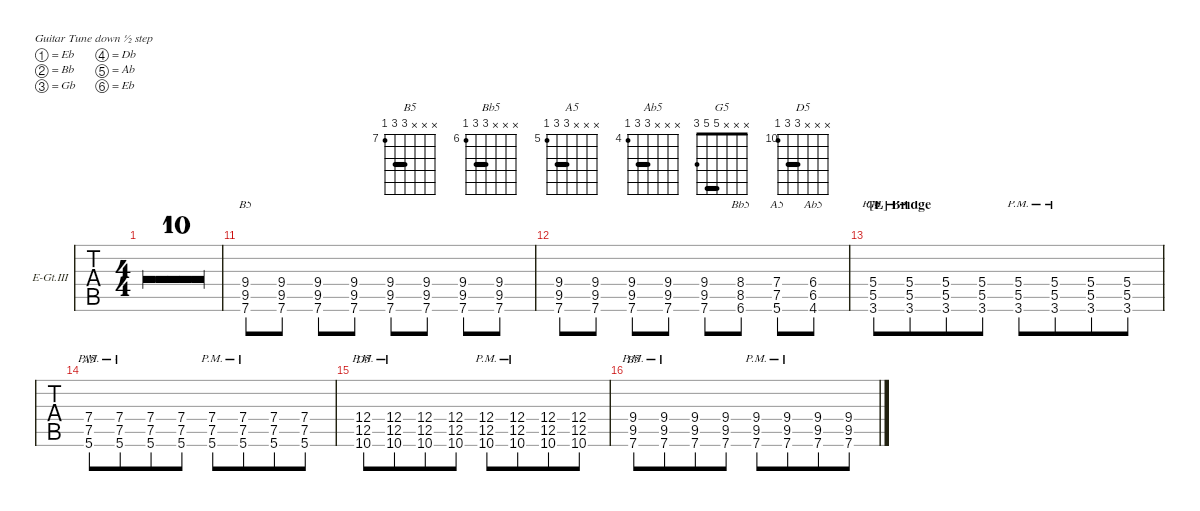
\hideDynamics
\bracketExtendMode nobrackets
\firstSystemTrackNameOrientation horizontal
\otherSystemsTrackNameOrientation horizontal
\track ("E.Guitar III (Left)" "E-Gt.III") {multiBarRest instrument overdrivenguitar}
\staff {tabs}
\tuning (Eb4 Bb3 Gb3 Db3 Ab2 Eb2)
\chord ("B5" x x x 9 9 7) {firstfret 7 barre 9}
\chord ("Bb5" x x x 8 8 6) {firstfret 6 barre 8}
\chord ("A5" x x x 7 7 5) {firstfret 5 barre 7}
\chord ("Ab5" x x x 6 6 4) {firstfret 4 barre 6}
\chord ("G5" x x x 5 5 3) {barre 5}
\chord ("D5" x x x 12 12 10) {firstfret 10 barre 12}
\ts (4 4)
\tempo 116
\clef g2
\ks db
r.1{dy f} |
r.1 |
r.1 |
r.1 |
r.1 |
r.1 |
r.1 |
r.1 |
r.1 |
r.1 |
(7.6 9.5 9.4).8{ch "B5"} (7.6 9.5 9.4).8 (7.6 9.5 9.4).8 (7.6 9.5 9.4).8 (7.6 9.5 9.4).8 (7.6 9.5 9.4).8 (7.6 9.5 9.4).8 (7.6 9.5 9.4).8 |
(7.6 9.5 9.4).8 (7.6 9.5 9.4).8 (7.6 9.5 9.4).8 (7.6 9.5 9.4).8 (7.6 9.5 9.4).8 (6.6 8.5 8.4).8{ch "Bb5"} (5.6 7.5 7.4).8{ch "A5"} (4.6 6.5 6.4).8{ch "Ab5"} |
\section ("E" "Bridge")
(3.6{ac pm} 5.5{ac pm} 5.4{ac pm}).8{ch "G5" beam merge} (3.6{pm} 5.5{pm} 5.4{pm}).8{beam merge} (3.6 5.5 5.4).8{beam merge} (3.6{ac} 5.5{ac} 5.4{ac}).8 (3.6{pm} 5.5{pm} 5.4{pm}).8{beam merge} (3.6{pm} 5.5{pm} 5.4{pm}).8{beam merge} (3.6{ac} 5.5{ac} 5.4{ac}).8{beam merge} (3.6 5.5 5.4).8 |
(5.6{ac pm} 7.5{ac pm} 7.4{ac pm}).8{ch "A5" beam merge} (5.6{pm} 7.5{pm} 7.4{pm}).8{beam merge} (5.6 7.5 7.4).8{beam merge} (5.6{ac} 7.5{ac} 7.4{ac}).8 (5.6{pm} 7.5{pm} 7.4{pm}).8{beam merge} (5.6{pm} 7.5{pm} 7.4{pm}).8{beam merge} (5.6{ac} 7.5{ac} 7.4{ac}).8{beam merge} (5.6 7.5 7.4).8 |
(10.6{ac pm} 12.5{ac pm} 12.4{ac pm}).8{ch "D5" beam merge} (10.6{pm} 12.5{pm} 12.4{pm}).8{beam merge} (10.6 12.5 12.4).8{beam merge} (10.6{ac} 12.5{ac} 12.4{ac}).8 (10.6{pm} 12.5{pm} 12.4{pm}).8{beam merge} (10.6{pm} 12.5{pm} 12.4{pm}).8{beam merge} (10.6{ac} 12.5{ac} 12.4{ac}).8{beam merge} (10.6 12.5 12.4).8 |
(7.6{ac pm} 9.5{ac pm} 9.4{ac pm}).8{ch "B5" beam merge} (7.6{pm} 9.5{pm} 9.4{pm}).8{beam merge} (7.6 9.5 9.4).8{beam merge} (7.6{ac} 9.5{ac} 9.4{ac}).8 (7.6{pm} 9.5{pm} 9.4{pm}).8{beam merge} (7.6{pm} 9.5{pm} 9.4{pm}).8{beam merge} (7.6{ac} 9.5{ac} 9.4{ac}).8{beam merge} (7.6 9.5 9.4).8
